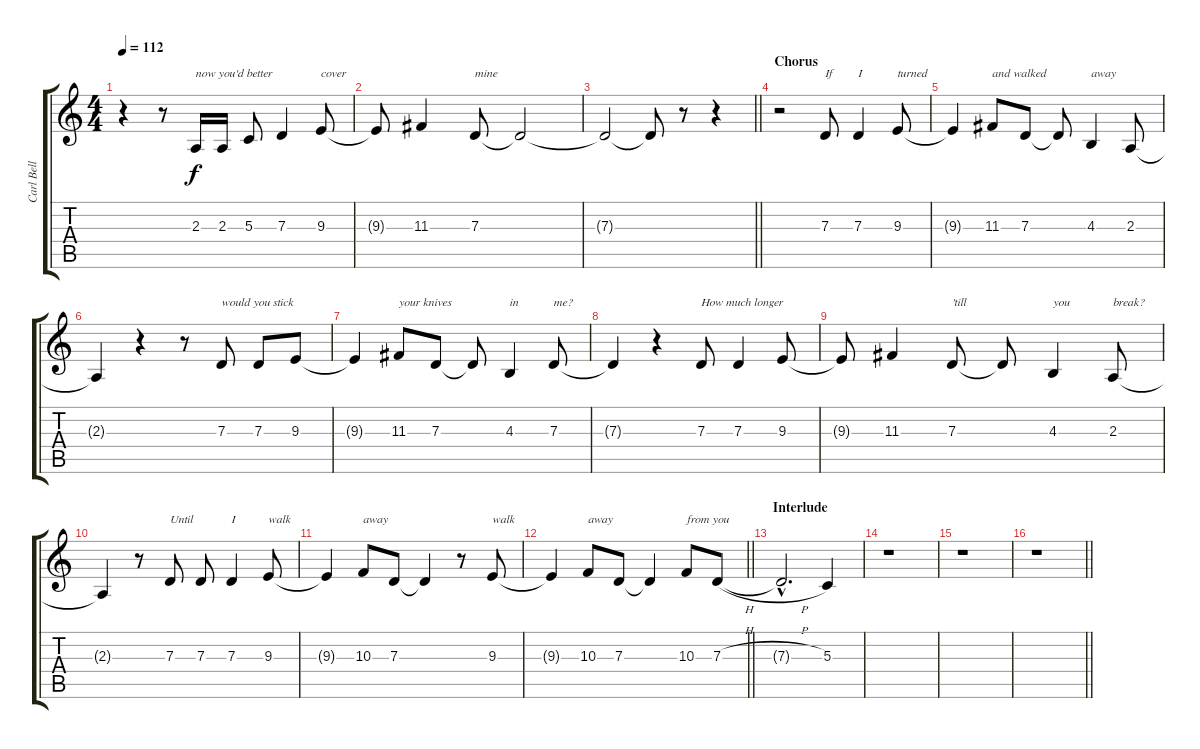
\track ("Carl Bell (Backing Vocals)" "Carl Bell ") {instrument harmonica}
\staff {score tabs}
\tuning (E4 B3 G3 D3 A2 D2) {hide}
\ts (4 4)
\tempo 112
\clef g2
\ks c
r.4{dy f} r.8 2.3.16{txt "now you'd better"} 2.3.16 5.3.8 7.3.4 9.3.8{txt "cover"} |
9.3{t}.8 11.3.4 7.3.8{txt "mine"} 7.3{t}.2 |
\barLineRight lightlight
7.3{t}.2 7.3{t}.8 r.8 r.4 |
\section ("" "Chorus")
r.2 7.3.8{txt "If"} 7.3.4{txt "I"} 9.3.8{txt "turned"} |
9.3{t}.4 11.3.8{txt "and walked"} 7.3.8 7.3{t}.8 4.3.4{txt "away"} 2.3.8 |
2.3{t}.4 r.4 r.8 7.3.8{txt "would you stick"} 7.3.8 9.3.8 |
9.3{t}.4 11.3.8{txt "your knives"} 7.3.8 7.3{t}.8 4.3.4{txt "in"} 7.3.8{txt "me?"} |
7.3{t}.4 r.4 7.3.8{txt "How much longer"} 7.3.4 9.3.8 |
9.3{t}.8 11.3.4 7.3.8{txt "'till"} 7.3{t}.8 4.3.4{txt "you"} 2.3.8{txt "break?"} |
2.3{t}.4 r.8 7.3.8{txt "Until"} 7.3.8 7.3.4{txt "I"} 9.3.8{txt "walk"} |
9.3{t}.4 10.3.8{txt "away"} 7.3.8 7.3{t}.4 r.8 9.3.8{txt "walk"} |
\barLineRight lightlight
9.3{t}.4 10.3.8{txt "away"} 7.3.8 7.3{t}.4 10.3.8{txt "from you"} 7.3{h}.8 |
\section ("" "Interlude")
7.3{h hac t}.2{d} 5.3.4 |
r.1 |
r.1 |
\barLineRight lightlight
r.1
